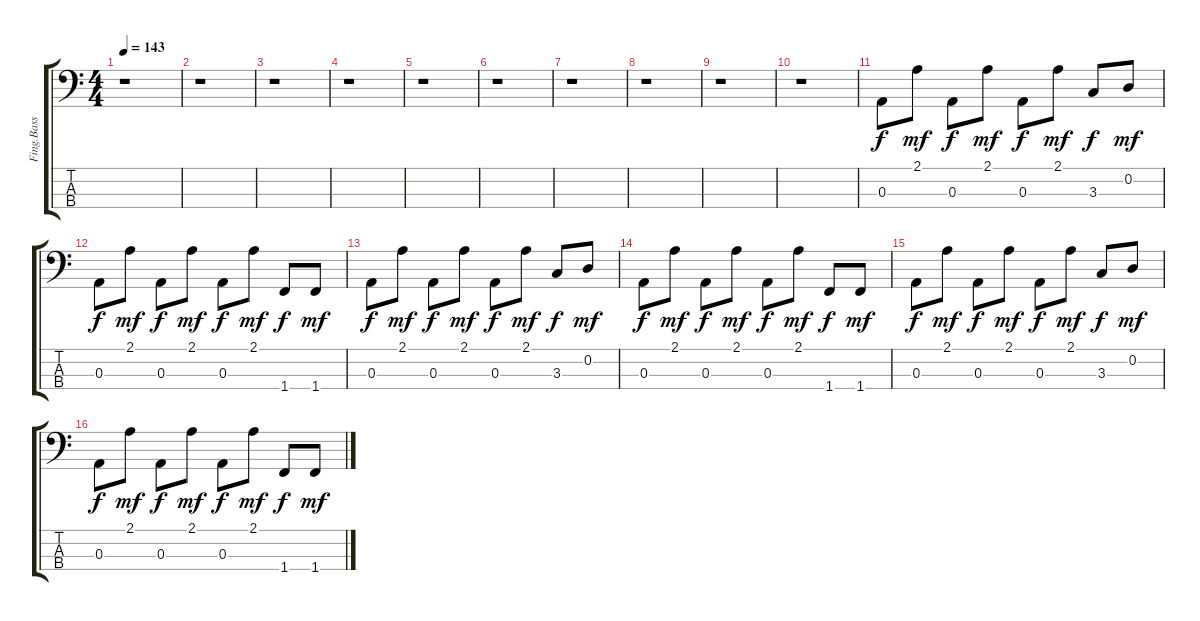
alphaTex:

\track ("Fing.Bass" "Fing.Bass") {instrument acousticbass}
\staff {score tabs}
\tuning (G2 D2 A1 E1) {hide}
\ts (4 4)
\tempo 143
\clef f4
\ks c
r.1{dy f instrument acousticbass} |
r.1 |
r.1 |
r.1 |
r.1 |
r.1 |
r.1 |
r.1 |
r.1 |
r.1 |
0.3.8 2.1.8{dy mf} 0.3.8{dy f} 2.1.8{dy mf} 0.3.8{dy f} 2.1.8{dy mf} 3.3.8{dy f} 0.2.8{dy mf} |
0.3.8{dy f} 2.1.8{dy mf} 0.3.8{dy f} 2.1.8{dy mf} 0.3.8{dy f} 2.1.8{dy mf} 1.4.8{dy f} 1.4.8{dy mf} |
0.3.8{dy f} 2.1.8{dy mf} 0.3.8{dy f} 2.1.8{dy mf} 0.3.8{dy f} 2.1.8{dy mf} 3.3.8{dy f} 0.2.8{dy mf} |
0.3.8{dy f} 2.1.8{dy mf} 0.3.8{dy f} 2.1.8{dy mf} 0.3.8{dy f} 2.1.8{dy mf} 1.4.8{dy f} 1.4.8{dy mf} |
0.3.8{dy f} 2.1.8{dy mf} 0.3.8{dy f} 2.1.8{dy mf} 0.3.8{dy f} 2.1.8{dy mf} 3.3.8{dy f} 0.2.8{dy mf} |
0.3.8{dy f} 2.1.8{dy mf} 0.3.8{dy f} 2.1.8{dy mf} 0.3.8{dy f} 2.1.8{dy mf} 1.4.8{dy f} 1.4.8{dy mf}
